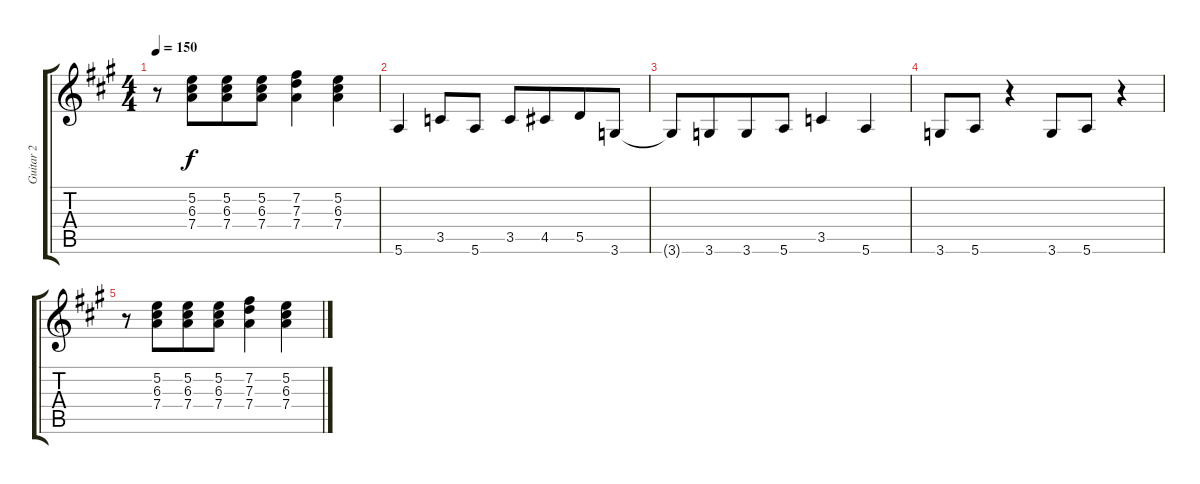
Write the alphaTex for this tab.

\track ("Guitar 2" "Guitar 2") {instrument overdrivenguitar}
\staff {score tabs}
\tuning (E4 B3 G3 D3 A2 E2) {hide}
\ts (4 4)
\tempo 150
\clef g2
\ks a
r.8{dy f} (5.2 6.3 7.4).8{beam merge} (5.2 6.3 7.4).8 (5.2 6.3 7.4).8 (7.2 7.3 7.4).4 (5.2 6.3 7.4).4 |
5.6.4 3.5.8 5.6.8 3.5.8 4.5.8{beam merge} 5.5.8 3.6.8 |
3.6{t}.8 3.6.8{beam merge} 3.6.8 5.6.8 3.5.4 5.6.4 |
3.6.8 5.6.8 r.4 3.6.8 5.6.8 r.4 |
r.8 (5.2 6.3 7.4).8{beam merge} (5.2 6.3 7.4).8 (5.2 6.3 7.4).8 (7.2 7.3 7.4).4 (5.2 6.3 7.4).4
